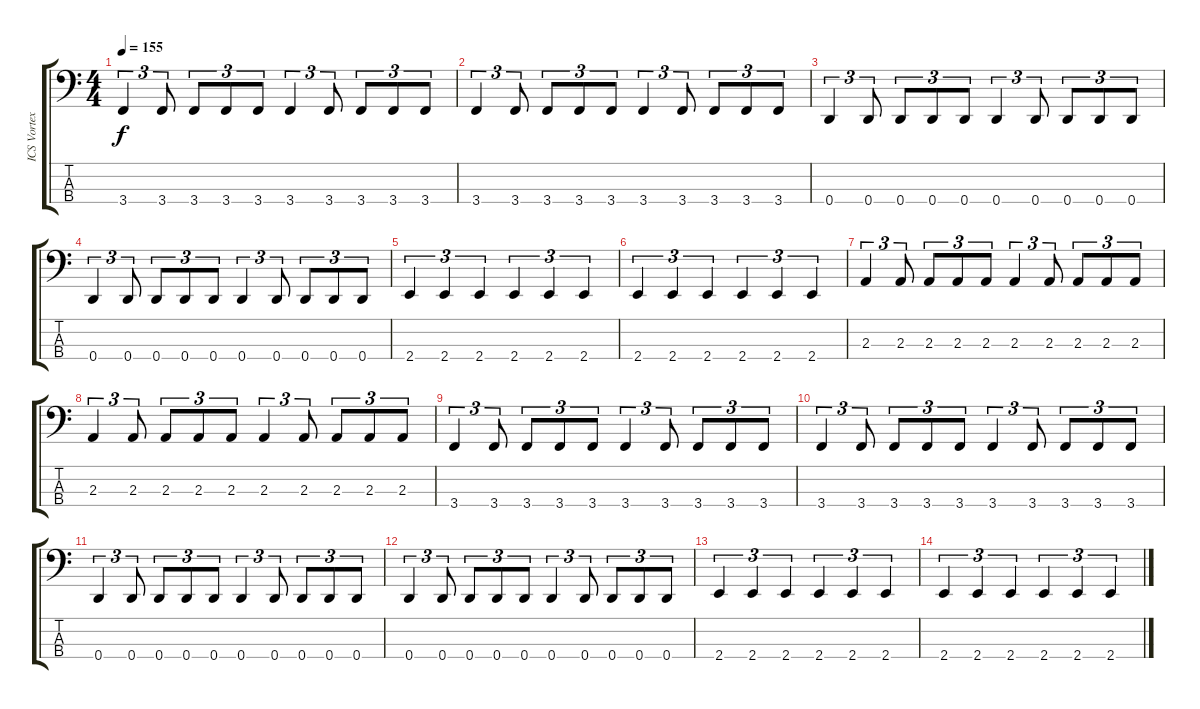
\track ("ICS Vortex" "ICS Vortex") {instrument electricbassfinger}
\staff {score tabs}
\tuning (F2 C2 G1 D1) {hide}
\ts (4 4)
\tempo 155
\clef f4
\ks c
3.4.4{tu (3 2) dy f} 3.4.8{tu (3 2)} 3.4.8{tu (3 2)} 3.4.8{tu (3 2)} 3.4.8{tu (3 2)} 3.4.4{tu (3 2)} 3.4.8{tu (3 2)} 3.4.8{tu (3 2)} 3.4.8{tu (3 2)} 3.4.8{tu (3 2)} |
3.4.4{tu (3 2)} 3.4.8{tu (3 2)} 3.4.8{tu (3 2)} 3.4.8{tu (3 2)} 3.4.8{tu (3 2)} 3.4.4{tu (3 2)} 3.4.8{tu (3 2)} 3.4.8{tu (3 2)} 3.4.8{tu (3 2)} 3.4.8{tu (3 2)} |
0.4.4{tu (3 2)} 0.4.8{tu (3 2)} 0.4.8{tu (3 2)} 0.4.8{tu (3 2)} 0.4.8{tu (3 2)} 0.4.4{tu (3 2)} 0.4.8{tu (3 2)} 0.4.8{tu (3 2)} 0.4.8{tu (3 2)} 0.4.8{tu (3 2)} |
0.4.4{tu (3 2)} 0.4.8{tu (3 2)} 0.4.8{tu (3 2)} 0.4.8{tu (3 2)} 0.4.8{tu (3 2)} 0.4.4{tu (3 2)} 0.4.8{tu (3 2)} 0.4.8{tu (3 2)} 0.4.8{tu (3 2)} 0.4.8{tu (3 2)} |
2.4.4{tu (3 2)} 2.4.4{tu (3 2)} 2.4.4{tu (3 2)} 2.4.4{tu (3 2)} 2.4.4{tu (3 2)} 2.4.4{tu (3 2)} |
2.4.4{tu (3 2)} 2.4.4{tu (3 2)} 2.4.4{tu (3 2)} 2.4.4{tu (3 2)} 2.4.4{tu (3 2)} 2.4.4{tu (3 2)} |
2.3.4{tu (3 2)} 2.3.8{tu (3 2)} 2.3.8{tu (3 2)} 2.3.8{tu (3 2)} 2.3.8{tu (3 2)} 2.3.4{tu (3 2)} 2.3.8{tu (3 2)} 2.3.8{tu (3 2)} 2.3.8{tu (3 2)} 2.3.8{tu (3 2)} |
2.3.4{tu (3 2)} 2.3.8{tu (3 2)} 2.3.8{tu (3 2)} 2.3.8{tu (3 2)} 2.3.8{tu (3 2)} 2.3.4{tu (3 2)} 2.3.8{tu (3 2)} 2.3.8{tu (3 2)} 2.3.8{tu (3 2)} 2.3.8{tu (3 2)} |
3.4.4{tu (3 2)} 3.4.8{tu (3 2)} 3.4.8{tu (3 2)} 3.4.8{tu (3 2)} 3.4.8{tu (3 2)} 3.4.4{tu (3 2)} 3.4.8{tu (3 2)} 3.4.8{tu (3 2)} 3.4.8{tu (3 2)} 3.4.8{tu (3 2)} |
3.4.4{tu (3 2)} 3.4.8{tu (3 2)} 3.4.8{tu (3 2)} 3.4.8{tu (3 2)} 3.4.8{tu (3 2)} 3.4.4{tu (3 2)} 3.4.8{tu (3 2)} 3.4.8{tu (3 2)} 3.4.8{tu (3 2)} 3.4.8{tu (3 2)} |
0.4.4{tu (3 2)} 0.4.8{tu (3 2)} 0.4.8{tu (3 2)} 0.4.8{tu (3 2)} 0.4.8{tu (3 2)} 0.4.4{tu (3 2)} 0.4.8{tu (3 2)} 0.4.8{tu (3 2)} 0.4.8{tu (3 2)} 0.4.8{tu (3 2)} |
0.4.4{tu (3 2)} 0.4.8{tu (3 2)} 0.4.8{tu (3 2)} 0.4.8{tu (3 2)} 0.4.8{tu (3 2)} 0.4.4{tu (3 2)} 0.4.8{tu (3 2)} 0.4.8{tu (3 2)} 0.4.8{tu (3 2)} 0.4.8{tu (3 2)} |
2.4.4{tu (3 2)} 2.4.4{tu (3 2)} 2.4.4{tu (3 2)} 2.4.4{tu (3 2)} 2.4.4{tu (3 2)} 2.4.4{tu (3 2)} |
2.4.4{tu (3 2)} 2.4.4{tu (3 2)} 2.4.4{tu (3 2)} 2.4.4{tu (3 2)} 2.4.4{tu (3 2)} 2.4.4{tu (3 2)}
